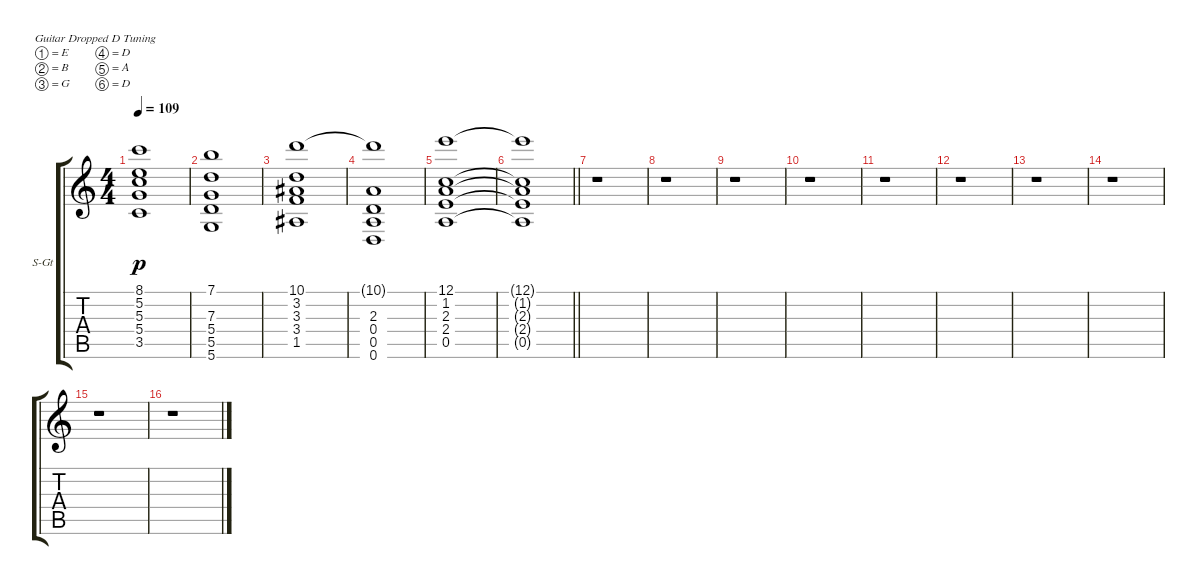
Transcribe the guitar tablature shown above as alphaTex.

\bracketExtendMode groupsimilarinstruments
\firstSystemTrackNameOrientation horizontal
\otherSystemsTrackNameOrientation horizontal
\track ("Keyboard (Christian)" "S-Gt") {instrument pad4choir}
\staff {score tabs}
\tuning (E4 B3 G3 D3 A2 D2)
\displaytranspose 12
\ts (4 4)
\tempo 109
\clef g2
\ks c
(8.1{t} 5.2{t} 5.3{t} 5.4{t} 3.5{t}).1{dy p} |
(7.1 7.3 5.4 5.5 5.6).1 |
(10.1 3.2 3.3 3.4 1.5).1 |
(10.1{t} 2.3 0.4 0.5 0.6).1 |
(12.1 1.2 2.3 2.4 0.5).1 |
\barLineRight lightlight
(12.1{t} 1.2{t} 2.3{t} 2.4{t} 0.5{t}).1 |
r.1 |
r.1 |
r.1 |
r.1 |
r.1 |
r.1 |
r.1 |
r.1 |
r.1 |
r.1
